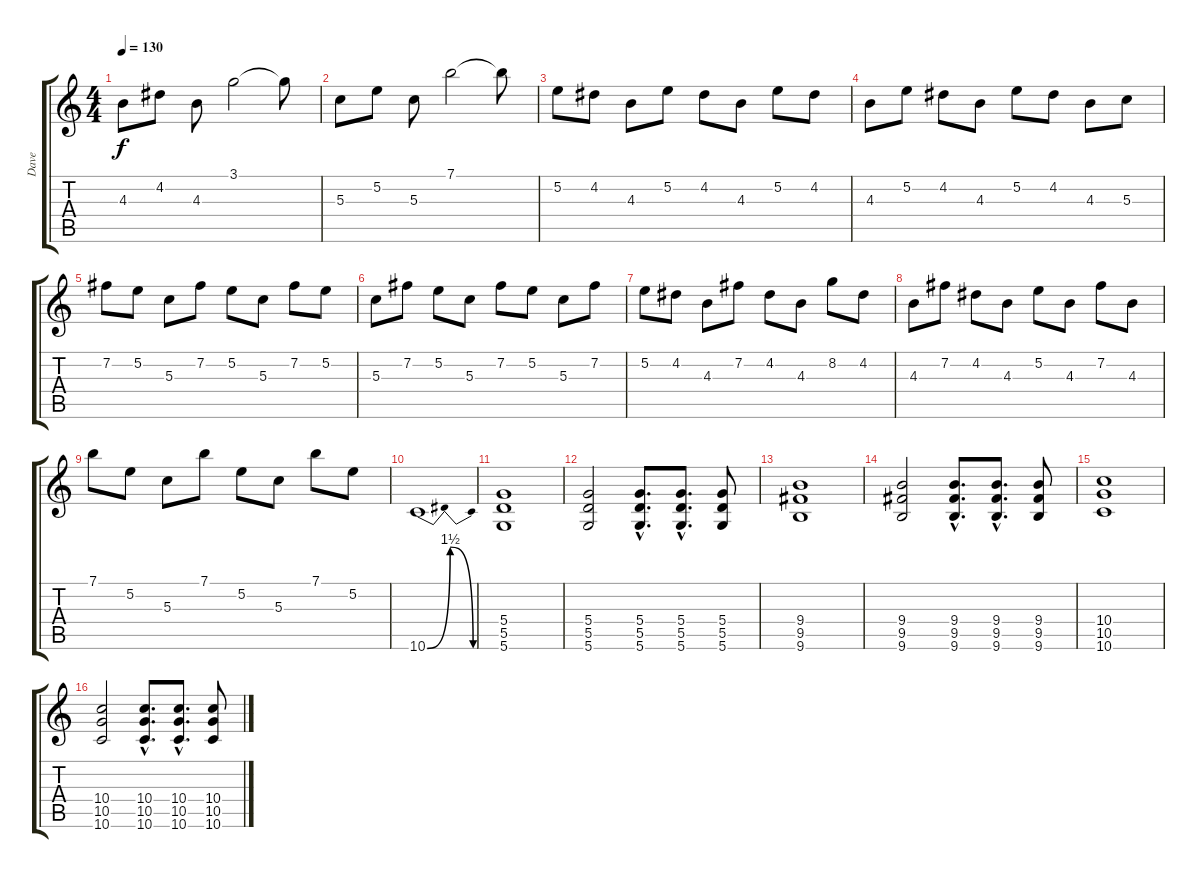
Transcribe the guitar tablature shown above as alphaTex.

\track ("Dave" "Dave") {instrument distortionguitar}
\staff {score tabs}
\tuning (E4 B3 G3 D3 A2 D2) {hide}
\ts (4 4)
\tempo 130
\clef g2
\ks c
4.3.8{dy f} 4.2.8 4.3.8 3.1.2 3.1{t}.8 |
5.3.8 5.2.8 5.3.8 7.1.2 7.1{t}.8 |
5.2.8{instrument acousticguitarsteel} 4.2.8 4.3.8 5.2.8 4.2.8 4.3.8 5.2.8{instrument acousticguitarsteel} 4.2.8 |
4.3.8 5.2.8 4.2.8 4.3.8 5.2.8 4.2.8 4.3.8 5.3.8 |
7.2.8 5.2.8 5.3.8 7.2.8 5.2.8 5.3.8 7.2.8 5.2.8 |
5.3.8 7.2.8 5.2.8 5.3.8 7.2.8 5.2.8 5.3.8 7.2.8 |
5.2.8 4.2.8 4.3.8 7.2.8 4.2.8 4.3.8 8.2.8 4.2.8 |
4.3.8 7.2.8 4.2.8 4.3.8 5.2.8 4.3.8 7.2.8 4.3.8 |
7.1.8 5.2.8 5.3.8 7.1.8 5.2.8 5.3.8 7.1.8 5.2.8 |
10.6{be (bendrelease 0 0 30 6 50 6 60 0)}.1{instrument distortionguitar} |
(5.4 5.5 5.6).1 |
(5.4 5.5 5.6).2 (5.4{hac} 5.5{hac} 5.6{hac}).8{d} (5.4{hac} 5.5{hac} 5.6{hac}).8{d} (5.4 5.5 5.6).8 |
(9.4 9.5 9.6).1 |
(9.4 9.5 9.6).2 (9.4{hac} 9.5{hac} 9.6{hac}).8{d} (9.4{hac} 9.5{hac} 9.6{hac}).8{d} (9.4 9.5 9.6).8 |
(10.4 10.5 10.6).1 |
(10.4 10.5 10.6).2 (10.4{hac} 10.5{hac} 10.6{hac}).8{d} (10.4{hac} 10.5{hac} 10.6{hac}).8{d} (10.4 10.5 10.6).8
